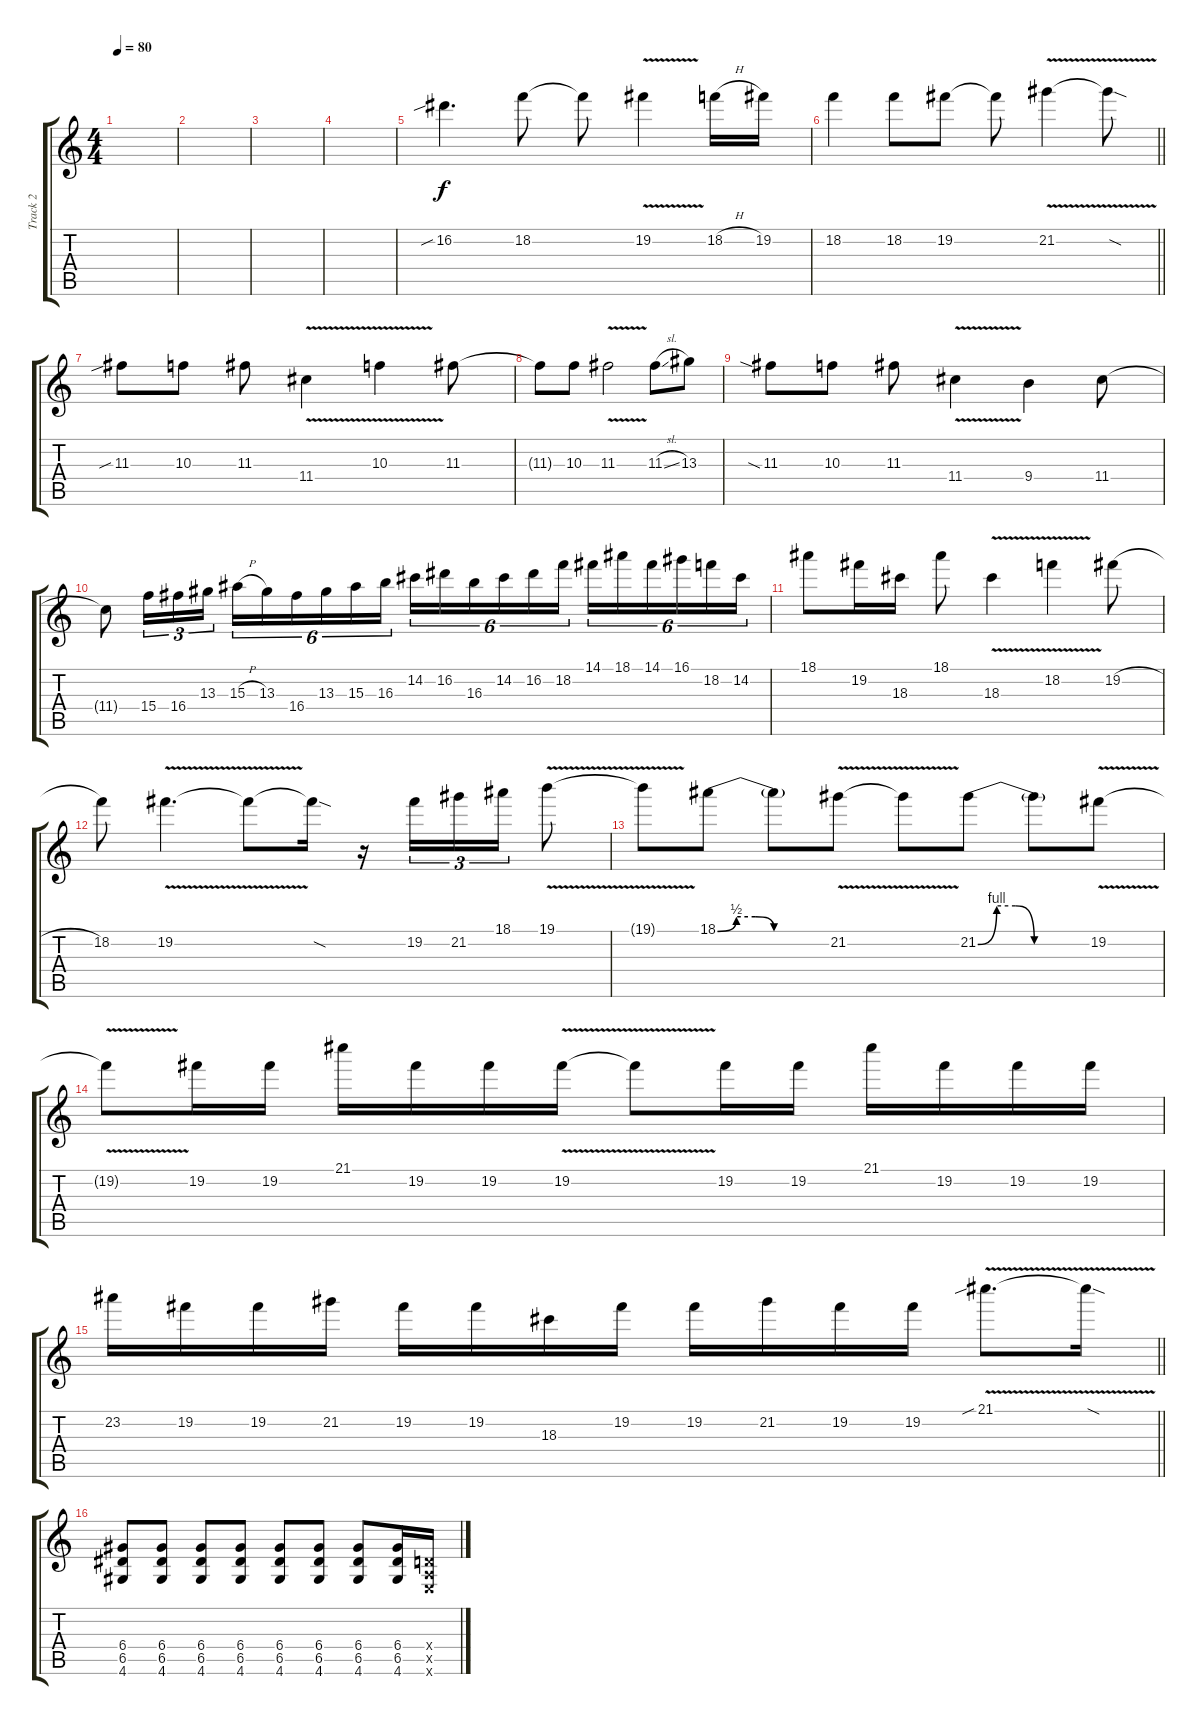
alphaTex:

\track ("Track 2" "Track 2") {instrument distortionguitar}
\staff {score tabs}
\tuning (E4 B3 G3 D3 A2 E2) {hide}
\ts (4 4)
\tempo 80
\clef g2
\ks c
|
|
|
|
16.2{sib}.4{d} 18.2.8 18.2{t}.8 19.2{v}.4 18.2{h}.16 19.2.16 |
\barLineRight lightlight
18.2.4 18.2.8 19.2.8 19.2{t}.8 21.2{v}.4 21.2{sod t}.8 |
11.3{sib}.8 10.3.8 11.3.8 11.4{v}.4 10.3{v}.4 11.3.8 |
11.3{t}.8 10.3.8 11.3{v}.2 11.3{sl}.8 13.3.8 |
11.3{sia}.8 10.3.8 11.3.8 11.4{v}.4 9.4.4 11.4.8 |
11.4{t}.8 15.4.16{tu (3 2)} 16.4.16{tu (3 2)} 13.3.16{tu (3 2)} 15.3{h}.16{tu (6 4)} 13.3.16{tu (6 4)} 16.4.16{tu (6 4)} 13.3.16{tu (6 4)} 15.3.16{tu (6 4)} 16.3.16{tu (6 4)} 14.2.16{tu (6 4)} 16.2.16{tu (6 4)} 16.3.16{tu (6 4)} 14.2.16{tu (6 4)} 16.2.16{tu (6 4)} 18.2.16{tu (6 4)} 14.1.16{tu (6 4)} 18.1.16{tu (6 4)} 14.1.16{tu (6 4)} 16.1.16{tu (6 4)} 18.2.16{tu (6 4)} 14.2.16{tu (6 4)} |
18.1.8 19.2.16 18.3.16 18.1.8 18.3{v}.4 18.2{v}.4 19.2{h}.8 |
18.2.8 19.2{v}.4{d} 19.2{t}.8 19.2{sod t}.16 r.16 19.2.16{tu (3 2)} 21.2.16{tu (3 2)} 18.1.16{tu (3 2)} 19.1{v}.8 |
19.1{t}.8 18.1{be (custom 0 0 10 2 20 2 30 0 60 0)}.8 18.1{t}.8 21.2{v}.8 21.2{t}.8 21.2{be (custom 0 0 10 4 20 4 30 0 60 0)}.8 21.2{t}.8 19.2{v}.8 |
19.2{t}.8 19.2.16 19.2.16 21.1.16 19.2.16 19.2.16 19.2{v}.16 19.2{t}.8 19.2.16 19.2.16 21.1.16 19.2.16 19.2.16 19.2.16 |
\barLineRight lightlight
23.2.16 19.2.16 19.2.16 21.2.16 19.2.16 19.2.16 18.3.16 19.2.16 19.2.16 21.2.16 19.2.16 19.2.16 21.1{v sib}.8{d} 21.1{sod t}.16 |
(6.4 6.5 4.6).8 (6.4 6.5 4.6).8 (6.4 6.5 4.6).8 (6.4 6.5 4.6).8 (6.4 6.5 4.6).8 (6.4 6.5 4.6).8 (6.4 6.5 4.6).8 (6.4 6.5 4.6).16 (0.4{x} 0.5{x} 0.6{x}).16
